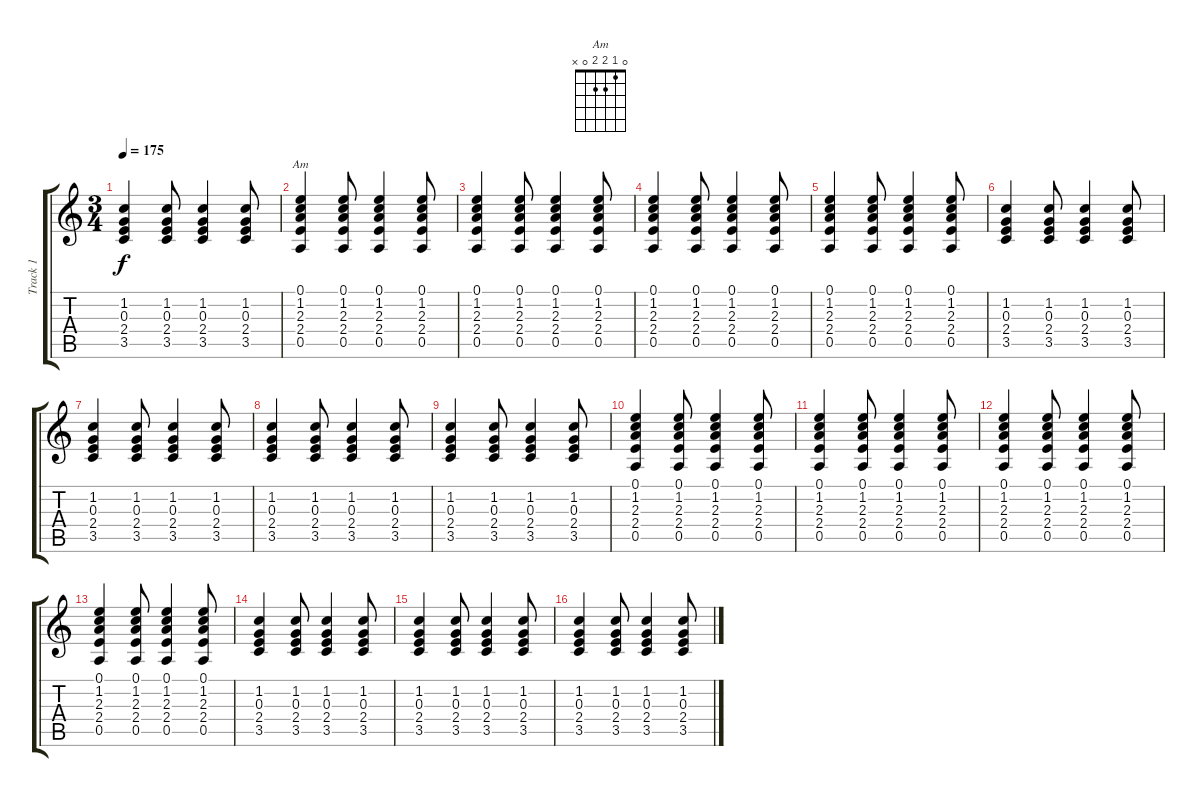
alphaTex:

\track ("Track 1" "Track 1") {instrument acousticguitarsteel}
\staff {score tabs}
\tuning (E4 B3 G3 D3 A2 E2) {hide}
\chord ("Am" 0 1 2 2 0 x)
\ts (3 4)
\tempo 175
\clef g2
\ks c
(1.2 0.3 2.4 3.5).4{dy f} (1.2 0.3 2.4 3.5).8 (1.2 0.3 2.4 3.5).4 (1.2 0.3 2.4 3.5).8 |
(0.1 1.2 2.3 2.4 0.5).4{ch "Am"} (0.1 1.2 2.3 2.4 0.5).8 (0.1 1.2 2.3 2.4 0.5).4 (0.1 1.2 2.3 2.4 0.5).8 |
(0.1 1.2 2.3 2.4 0.5).4 (0.1 1.2 2.3 2.4 0.5).8 (0.1 1.2 2.3 2.4 0.5).4 (0.1 1.2 2.3 2.4 0.5).8 |
(0.1 1.2 2.3 2.4 0.5).4 (0.1 1.2 2.3 2.4 0.5).8 (0.1 1.2 2.3 2.4 0.5).4 (0.1 1.2 2.3 2.4 0.5).8 |
(0.1 1.2 2.3 2.4 0.5).4 (0.1 1.2 2.3 2.4 0.5).8 (0.1 1.2 2.3 2.4 0.5).4 (0.1 1.2 2.3 2.4 0.5).8 |
(1.2 0.3 2.4 3.5).4 (1.2 0.3 2.4 3.5).8 (1.2 0.3 2.4 3.5).4 (1.2 0.3 2.4 3.5).8 |
(1.2 0.3 2.4 3.5).4 (1.2 0.3 2.4 3.5).8 (1.2 0.3 2.4 3.5).4 (1.2 0.3 2.4 3.5).8 |
(1.2 0.3 2.4 3.5).4 (1.2 0.3 2.4 3.5).8 (1.2 0.3 2.4 3.5).4 (1.2 0.3 2.4 3.5).8 |
(1.2 0.3 2.4 3.5).4 (1.2 0.3 2.4 3.5).8 (1.2 0.3 2.4 3.5).4 (1.2 0.3 2.4 3.5).8 |
(0.1 1.2 2.3 2.4 0.5).4 (0.1 1.2 2.3 2.4 0.5).8 (0.1 1.2 2.3 2.4 0.5).4 (0.1 1.2 2.3 2.4 0.5).8 |
(0.1 1.2 2.3 2.4 0.5).4 (0.1 1.2 2.3 2.4 0.5).8 (0.1 1.2 2.3 2.4 0.5).4 (0.1 1.2 2.3 2.4 0.5).8 |
(0.1 1.2 2.3 2.4 0.5).4 (0.1 1.2 2.3 2.4 0.5).8 (0.1 1.2 2.3 2.4 0.5).4 (0.1 1.2 2.3 2.4 0.5).8 |
(0.1 1.2 2.3 2.4 0.5).4 (0.1 1.2 2.3 2.4 0.5).8 (0.1 1.2 2.3 2.4 0.5).4 (0.1 1.2 2.3 2.4 0.5).8 |
(1.2 0.3 2.4 3.5).4 (1.2 0.3 2.4 3.5).8 (1.2 0.3 2.4 3.5).4 (1.2 0.3 2.4 3.5).8 |
(1.2 0.3 2.4 3.5).4 (1.2 0.3 2.4 3.5).8 (1.2 0.3 2.4 3.5).4 (1.2 0.3 2.4 3.5).8 |
(1.2 0.3 2.4 3.5).4 (1.2 0.3 2.4 3.5).8 (1.2 0.3 2.4 3.5).4 (1.2 0.3 2.4 3.5).8
